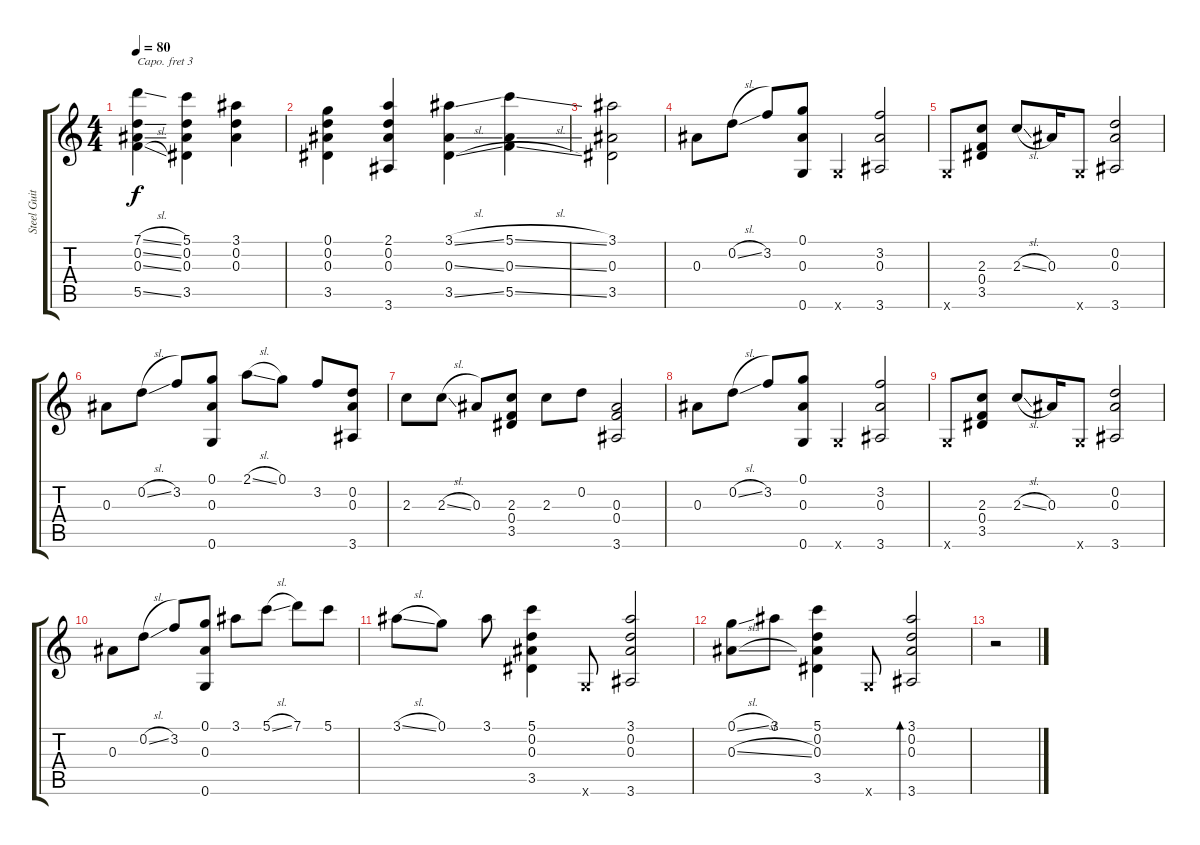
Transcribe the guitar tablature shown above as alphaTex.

\track ("Steel Guitar" "Steel Guit") {instrument acousticguitarsteel}
\staff {score tabs}
\capo 3
\tuning (E4 B3 G3 D3 A2 E2) {hide}
\ts (4 4)
\tempo 80
\clef g2
\ks c
(7.1{sl} 0.2{sl} 0.3{sl} 5.5{sl}).4{dy f} (5.1 0.2 0.3 3.5).4 (3.1 0.2 0.3).4 |
(0.1 0.2 0.3 3.5).4 (2.1 0.2 0.3 3.6).4 (3.1{sl} 0.3{sl} 3.5{sl}).4 (5.1{sl} 0.3{sl} 5.5{sl}).4 |
(3.1 0.3 3.5).2 |
0.3.8 0.2{sl}.8 3.2.8 (0.1 0.3 0.6).8 0.6{x}.4 (3.2 0.3 3.6).2 |
0.6{x}.8 (2.3 0.4 3.5).8 2.3{sl}.8 0.3.16 0.6{x}.8 (0.2 0.3 3.6).2 |
0.3.8 0.2{sl}.8 3.2.8 (0.1 0.3 0.6).8 2.1{sl}.8 0.1.8 3.2.8 (0.2 0.3 3.6).8 |
2.3.8 2.3{sl}.8 0.3.8 (2.3 0.4 3.5).8 2.3.8 0.2.8 (0.3 0.4 3.6).2 |
0.3.8 0.2{sl}.8 3.2.8 (0.1 0.3 0.6).8 0.6{x}.4 (3.2 0.3 3.6).2 |
0.6{x}.8 (2.3 0.4 3.5).8 2.3{sl}.8 0.3.16 0.6{x}.8 (0.2 0.3 3.6).2 |
0.3.8 0.2{sl}.8 3.2.8 (0.1 0.3 0.6).8 3.1.8 5.1{sl}.8 7.1.8 5.1.8 |
3.1{sl}.8 0.1.8 3.1.8 (5.1 0.2 0.3 3.5).4 0.6{x}.8 (3.1 0.2 0.3 3.6).2 |
(0.1{sl} 0.3{sl}).8 3.1.8 (5.1 0.2 0.3 3.5).4 0.6{x}.8 (3.1 0.2 0.3 3.6).2{bd 480} |
r.2
